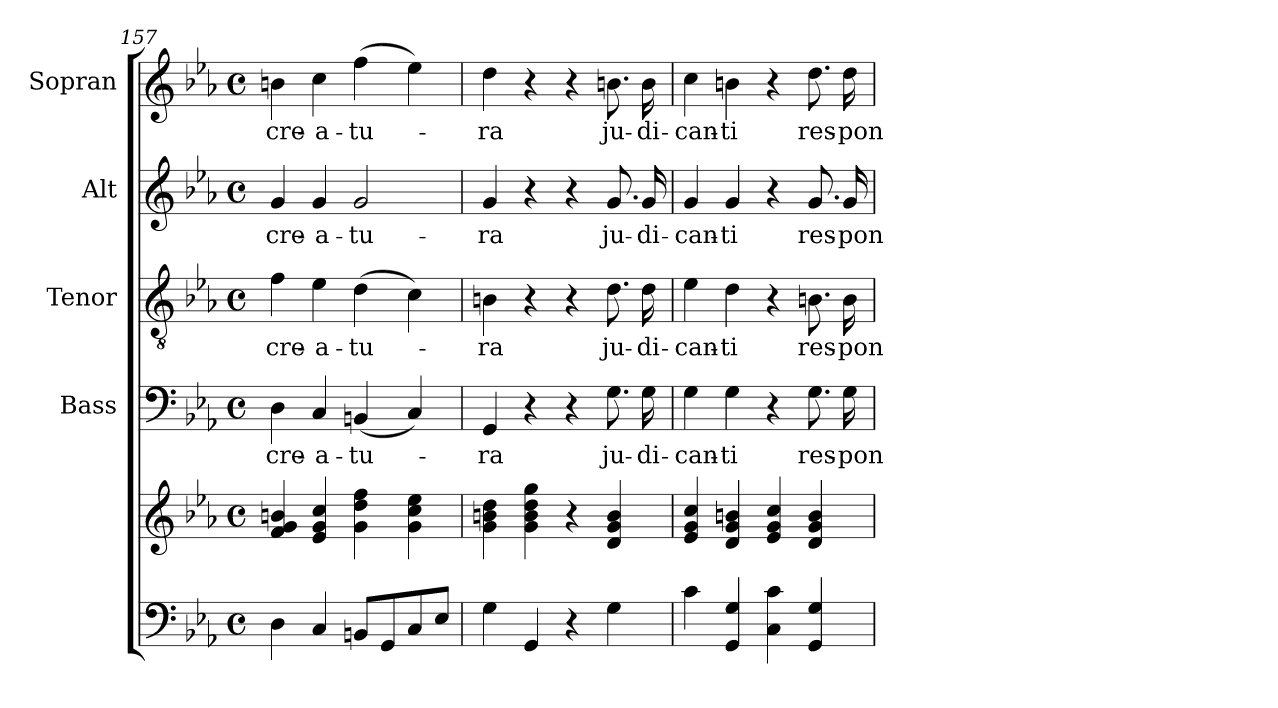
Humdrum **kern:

**kern	**kern	**kern	**text	**kern	**text	**kern	**text	**kern	**text
*part5	*part5	*part4	*part4	*part3	*part3	*part2	*part2	*part1	*part1
*staff6	*staff5	*staff4	*staff4	*staff3	*staff3	*staff2	*staff2	*staff1	*staff1
*	*	*I"Bass	*	*I"Tenor	*	*I"Alt	*	*I"Sopran	*
*	*	*I'B.	*	*I'T.	*	*I'A.	*	*I'S.	*
*clefF4	*clefG2	*clefF4	*	*clefGv2	*	*clefG2	*	*clefG2	*
*k[b-e-a-]	*k[b-e-a-]	*k[b-e-a-]	*	*k[b-e-a-]	*	*k[b-e-a-]	*	*k[b-e-a-]	*
*E-:	*E-:	*E-:	*	*E-:	*	*E-:	*	*E-:	*
*M4/4	*M4/4	*M4/4	*	*M4/4	*	*M4/4	*	*M4/4	*
*met(c)	*met(c)	*met(c)	*	*met(c)	*	*met(c)	*	*met(c)	*
=157	=157	=157	=157	=157	=157	=157	=157	=157	=157
!	!	!	!LO:LY:b	!	!LO:LY:b	!	!LO:LY:b	!	!LO:LY:b
4D\	4f/ 4g/ 4bn/	4D\	cre-	4f\	cre-	4g/	cre-	4bn\	cre-
!	!	!	!LO:LY:b	!	!LO:LY:b	!	!LO:LY:b	!	!LO:LY:b
4C/	4e-/ 4g/ 4cc/	4C/	-a-	4e-\	-a-	4g/	-a-	4cc\	-a-
!	!	!	!LO:LY:b	!	!LO:LY:b	!	!LO:LY:b	!	!LO:LY:b
8BBn/L	4g\ 4dd\ 4ff\	(<4BBn/	-tu-	(>4d\	-tu-	2g/	-tu-	(>4ff\	-tu-
8GG/	.	.	.	.	.	.	.	.	.
8C/	4g\ 4cc\ 4ee-\	4C/)	.	4c\)	.	.	.	4ee-\)	.
8E-/J	.	.	.	.	.	.	.	.	.
=158	=158	=158	=158	=158	=158	=158	=158	=158	=158
!	!	!	!LO:LY:b	!	!LO:LY:b	!	!LO:LY:b	!	!LO:LY:b
4G\	4g\ 4bn\ 4dd\	4GG/	-ra	4Bn\	-ra	4g/	-ra	4dd\	-ra
4GG/	4g\ 4b\ 4dd\ 4gg\	4r	.	4r	.	4r	.	4r	.
4r	4r	4r	.	4r	.	4r	.	4r	.
!	!	!	!LO:LY:b	!	!LO:LY:b	!	!LO:LY:b	!	!LO:LY:b
4G\	4d/ 4g/ 4b/	8.G\	ju-	8.d\	ju-	8.g/	ju-	8.bn\	ju-
!	!	!	!LO:LY:b	!	!LO:LY:b	!	!LO:LY:b	!	!LO:LY:b
.	.	16G\	-di-	16d\	-di-	16g/	-di-	16b\	-di-
=159	=159	=159	=159	=159	=159	=159	=159	=159	=159
!	!	!	!LO:LY:b	!	!LO:LY:b	!	!LO:LY:b	!	!LO:LY:b
4c\	4e-/ 4g/ 4cc/	4G\	-can-	4e-\	-can-	4g/	-can-	4cc\	-can-
!	!	!	!LO:LY:b	!	!LO:LY:b	!	!LO:LY:b	!	!LO:LY:b
4GG/ 4G/	4d/ 4g/ 4bn/	4G\	-ti	4d\	-ti	4g/	-ti	4bn\	-ti
4C\ 4c\	4e-/ 4g/ 4cc/	4r	.	4r	.	4r	.	4r	.
!	!	!	!LO:LY:b	!	!LO:LY:b	!	!LO:LY:b	!	!LO:LY:b
4GG/ 4G/	4d/ 4g/ 4b/	8.G\	res-	8.Bn\	res-	8.g/	res-	8.dd\	res-
!	!	!	!LO:LY:b	!	!LO:LY:b	!	!LO:LY:b	!	!LO:LY:b
.	.	16G\	-pon-	16B\	-pon-	16g/	-pon-	16dd\	-pon-
=	=	=	=	=	=	=	=	=	=
*-	*-	*-	*-	*-	*-	*-	*-	*-	*-
